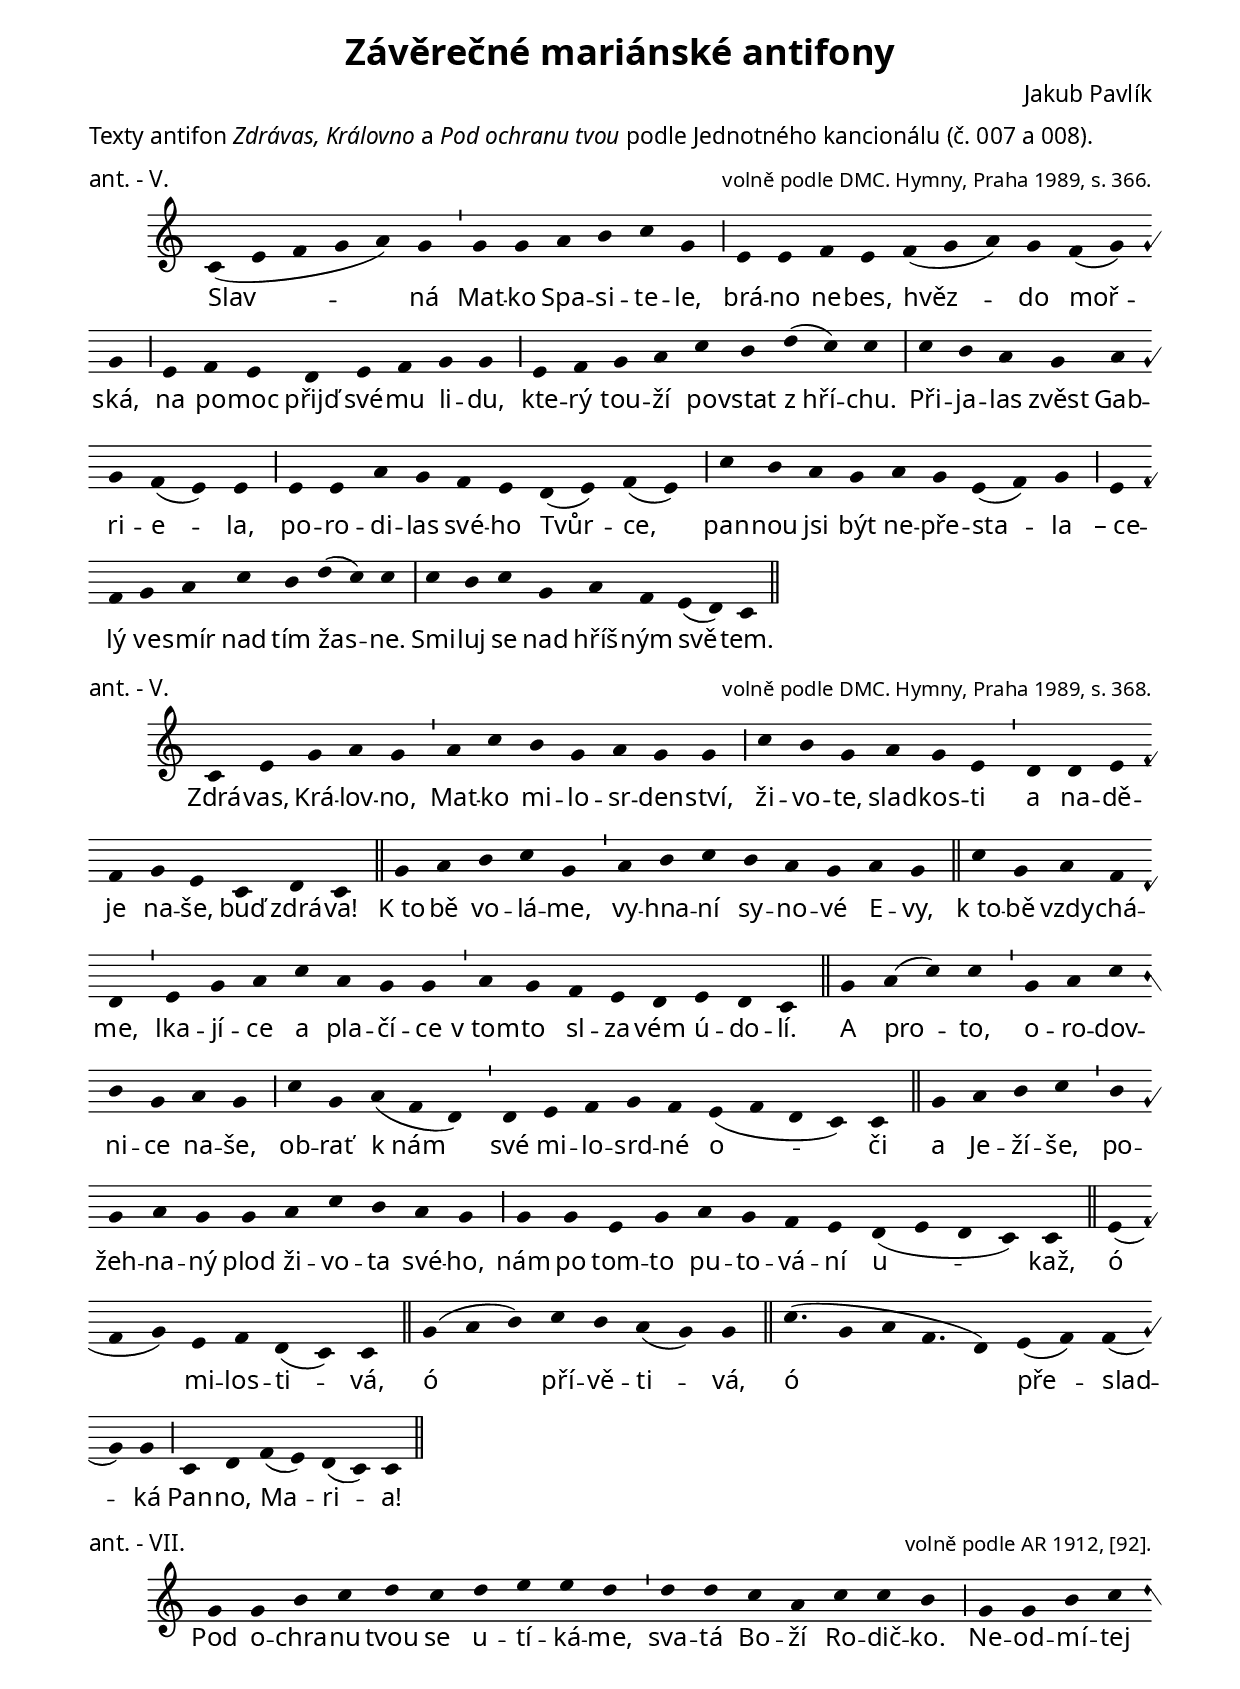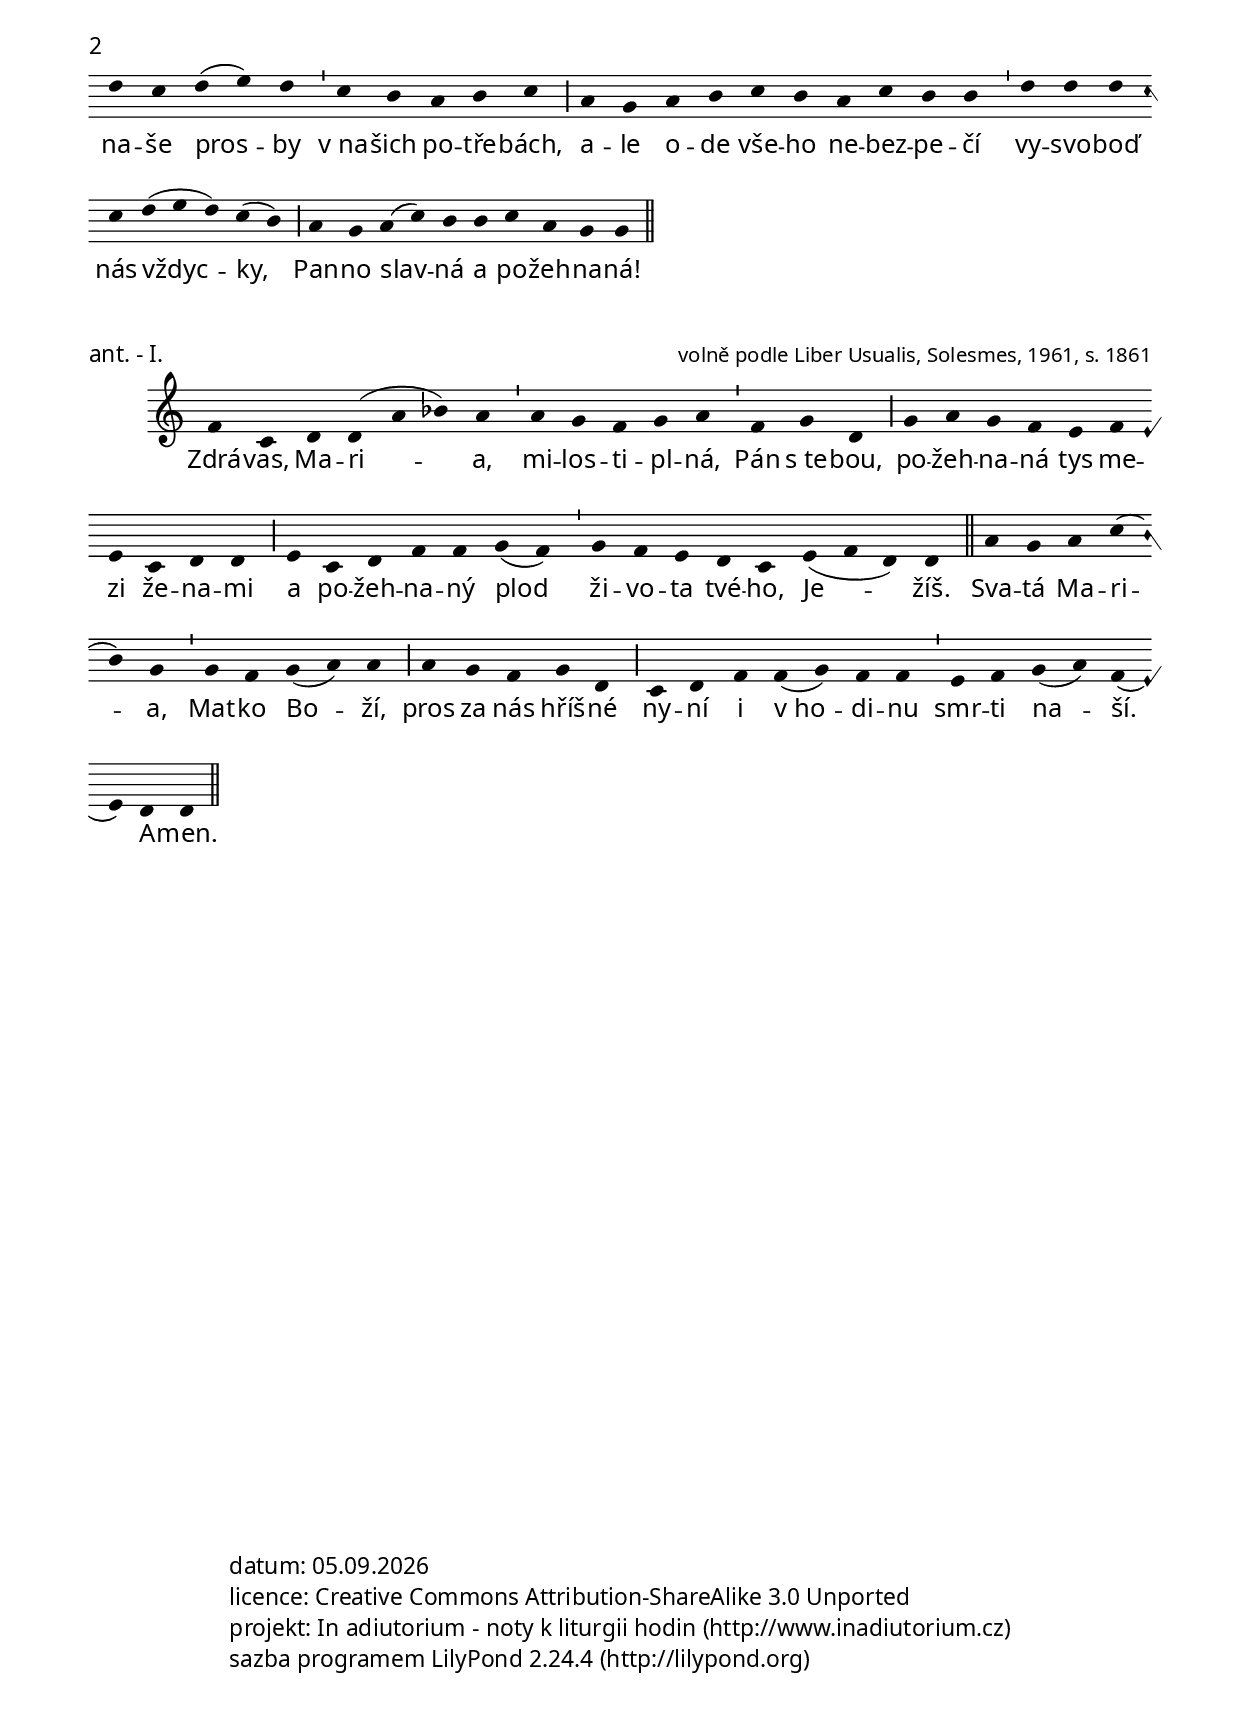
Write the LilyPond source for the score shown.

\version "2.17.24"

\header {
  title = "Závěrečné mariánské antifony"
  composer = "Jakub Pavlík"
}

\include "spolecne.ly"

\markup\justify{
  Texty antifon
  \italic{Zdrávas, Královno} a \italic{Pod ochranu tvou}
  podle Jednotného kancionálu (č. 007 a 008).
}

\score {
  \relative c' {
    \choralniRezim
    c4( e f g a) g \barMin g g a b c g \barMaior
    e e f e f( g a) g f( g) g \barMaior
    e f e d e f g g \barMaior
    e f g a c b d( c) c \barMax
    c b a g a g f( e) e \barMaior
    e e a g f e d( e) f( e) \barMaior
    c' b a g a g e( f) g \barMaior
    e f g a c b d( c) c \barMax
    c b c g a f e( d) c \barFinalis
  }
  \addlyrics {
    Slav -- ná Mat -- ko Spa -- si -- te -- le,
    brá -- no ne -- bes, hvěz -- do moř -- ská,
    na po -- moc přijď své -- mu li -- du,
    kte -- rý tou -- ží po -- vstat z_hří -- chu.

    Při -- ja -- las zvěst Gab -- ri -- e -- la,
    po -- ro -- di -- las své -- ho Tvůr -- ce,
    pan -- nou jsi být ne -- pře -- sta -- la
    –_ce -- lý ve -- smír nad tím žas -- ne.

    Smi -- luj se nad hříš -- ným svě -- tem.
  }
  \header {
    fons_externus = "volně podle DMC. Hymny, Praha 1989, s. 366."
    quid = "ant."
    modus = "V"
    differentia = ""
    psalmus = ""
    id = "alma"
    piece = \markup {\sestavTitulekBezZalmu}
  }
}

\score {
  \relative c' {
    \choralniRezim
    c4 e g a g \barMin
    a c b g a g g \barMaior
    c b g a g e \barMin
    d d e f g e c d c \barFinalis

    g' a b c g \barMin
    a b c b a g a g \barFinalis
    c g a f d \barMin
    e g a c a g g \barMin
    a g f e d e d c \barFinalis

    g' a( c) c \barMin g a c b g a g \barMaior
    c g a( f d) \barMin d e f g f e( f d c) c \barFinalis

    g' a b c \barMin b g a g g a c b a g \barMaior
    g g e g a g f e d( e d c) c \barFinalis

    e( f g) e f d( c) c \barFinalis

    g'( a b) c b a( g) g \barFinalis

    c4.( g4 a f4. d4) e( f) f( g) g \barMaior
    c, d f( e) d( c) c \barFinalis
  }
  \addlyrics {
    Zdrá -- vas, Krá -- lov -- no,
    Mat -- ko mi -- lo -- sr -- den -- ství,
    ži -- vo -- te, slad -- kos -- ti
    a na -- dě -- je na -- še, buď zdrá -- va!

    K_to -- bě vo -- lá -- me,
    vy -- hna -- ní sy -- no -- vé E -- vy,

    k_to -- bě vzdy -- chá -- me,
    lka -- jí -- ce a pla -- čí -- ce
    v_tom -- to sl -- za -- vém ú -- do -- lí.

    A pro -- to, o -- ro -- dov -- ni -- ce na -- še,
    ob -- rať k_nám své mi -- lo -- srd -- né o -- či

    a Je -- ží -- še,
    po -- žeh -- na -- ný plod ži -- vo -- ta své -- ho,
    nám po tom -- to pu -- to -- vá -- ní u -- kaž,

    ó mi -- los -- ti -- vá,

    ó pří -- vě -- ti -- vá,

    ó pře -- slad -- ká Pan -- no, Ma -- ri -- a!
  }
  \header {
    fons_externus = "volně podle DMC. Hymny, Praha 1989, s. 368."
    quid = "ant."
    modus = "V"
    differentia = ""
    psalmus = ""
    poet = "Jednotný kancionál (30. vyd., 2004) 007"
    placet = "trochu divné je _K tobě voláme_; _lkajíce_ se mi těžko zpívá; _slzavém údolí_ je takové fádní až hrubé"
    id = "salve"
    piece = \markup {\sestavTitulekBezZalmu}
  }
}

\score {
  \relative c'' {
    \choralniRezim
    g4 g b c d c d e e d \barMin
    d d c a c c b \barMaior
    g g b c d c d( e) d \barMin
    c b a b c \barMaior
    a g a b c b a c b b \barMin
    d d d c d( e d) c( b) \barMaior
    a g a( c) b b c a g g \barFinalis
  }
  \addlyrics {
    Pod o -- chra -- nu tvou se u -- tí -- ká -- me,
    sva -- tá Bo -- ží Ro -- dič -- ko.
    Ne -- od -- mí -- tej na -- še pros -- by
    v_na -- šich po -- tře -- bách,
    a -- le o -- de vše -- ho ne -- bez -- pe -- čí
    vy -- svo -- boď nás vždyc -- ky,
    Pan -- no slav -- ná a po -- žeh -- na -- ná!
  }
  \header {
    fons_externus = "volně podle AR 1912, [92]."
    quid = "ant."
    modus = "VII"
    differentia = ""
    psalmus = ""
    poet = "Jednotný kancionál (30. vyd., 2004) 008 - jen první část, odpovídající tomu, co jako text mariánské antifony uvádí DMC"
    id = "subtuum"
    piece = \markup {\sestavTitulekBezZalmu}
  }
}

\score {
  \relative c' {
    \choralniRezim
    f4 c d d( a' bes) a \barMin
    a g f g a \barMin
    f g d \barMaior

    g a g f e f e c d d \barMaior
    e c d f f g( f) \barMin
    g f e d c e( f d) d \barFinalis

    a'4 g a c( b) g \barMin
    g f g( a) a \barMaior
    a g f g d \barMaior
    c d f f( g) f f \barMin
    e f g( a) f( e) d d \barFinalis
  }
  \addlyrics {
    Zdrá -- vas, Ma -- ri -- a,
    mi -- los -- ti -- pl -- ná,
    Pán s_te -- bou,

    po -- žeh -- na -- ná tys me -- zi že -- na -- mi
    a po -- žeh -- na -- ný plod
    ži -- vo -- ta tvé -- ho, Je -- žíš.

    Sva -- tá Ma -- ri -- a,
    Mat -- ko Bo -- ží,
    pros za nás hříš -- né
    ny -- ní i v_ho -- di -- nu
    smr -- ti na -- ší. A -- men.
  }
  \header {
    fons_externus = "volně podle Liber Usualis, Solesmes, 1961, s. 1861"
    % http://gregobase.selapa.net/chant.php?id=1860
    quid = "ant."
    modus = "I"
    differentia = ""
    psalmus = ""
    fial = "sanktoral/1208pmpocatebezposkvrny.ly#2ne-amag?delsi_text"
    id = "avemaria"
    piece = \markup {\sestavTitulekBezZalmu}
  }
}